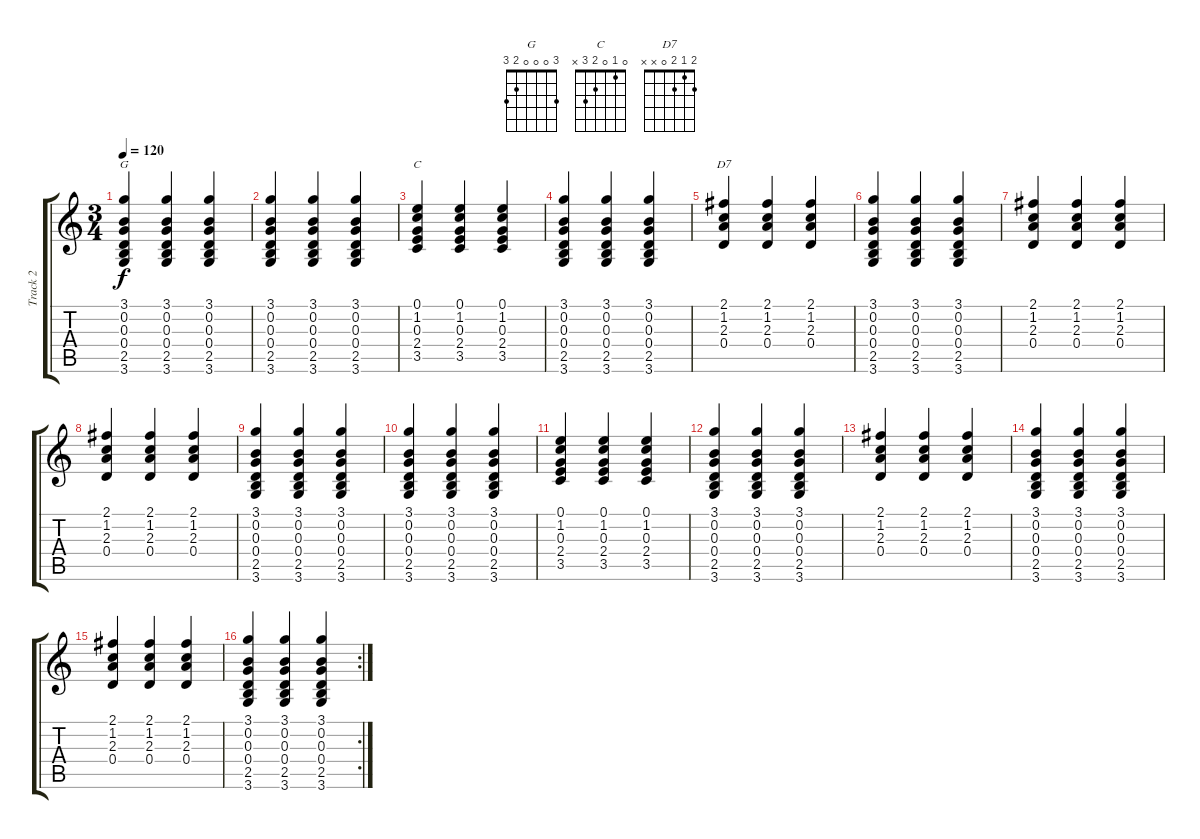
\track ("Track 2" "Track 2") {instrument acousticguitarnylon}
\staff {score tabs}
\tuning (E4 B3 G3 D3 A2 E2) {hide}
\chord ("G" 3 0 0 0 2 3)
\chord ("C" 0 1 0 2 3 x)
\chord ("D7" 2 1 2 0 x x)
\ts (3 4)
\tempo 120
\clef g2
\ks c
(3.1 0.2 0.3 0.4 2.5 3.6).4{ch "G" dy f instrument acousticguitarnylon} (3.1 0.2 0.3 0.4 2.5 3.6).4 (3.1 0.2 0.3 0.4 2.5 3.6).4 |
(3.1 0.2 0.3 0.4 2.5 3.6).4 (3.1 0.2 0.3 0.4 2.5 3.6).4 (3.1 0.2 0.3 0.4 2.5 3.6).4 |
(0.1 1.2 0.3 2.4 3.5).4{ch "C"} (0.1 1.2 0.3 2.4 3.5).4 (0.1 1.2 0.3 2.4 3.5).4 |
(3.1 0.2 0.3 0.4 2.5 3.6).4 (3.1 0.2 0.3 0.4 2.5 3.6).4 (3.1 0.2 0.3 0.4 2.5 3.6).4 |
(2.1 1.2 2.3 0.4).4{ch "D7"} (2.1 1.2 2.3 0.4).4 (2.1 1.2 2.3 0.4).4 |
(3.1 0.2 0.3 0.4 2.5 3.6).4 (3.1 0.2 0.3 0.4 2.5 3.6).4 (3.1 0.2 0.3 0.4 2.5 3.6).4 |
(2.1 1.2 2.3 0.4).4 (2.1 1.2 2.3 0.4).4 (2.1 1.2 2.3 0.4).4 |
(2.1 1.2 2.3 0.4).4 (2.1 1.2 2.3 0.4).4 (2.1 1.2 2.3 0.4).4 |
(3.1 0.2 0.3 0.4 2.5 3.6).4 (3.1 0.2 0.3 0.4 2.5 3.6).4 (3.1 0.2 0.3 0.4 2.5 3.6).4 |
(3.1 0.2 0.3 0.4 2.5 3.6).4 (3.1 0.2 0.3 0.4 2.5 3.6).4 (3.1 0.2 0.3 0.4 2.5 3.6).4 |
(0.1 1.2 0.3 2.4 3.5).4 (0.1 1.2 0.3 2.4 3.5).4 (0.1 1.2 0.3 2.4 3.5).4 |
(3.1 0.2 0.3 0.4 2.5 3.6).4 (3.1 0.2 0.3 0.4 2.5 3.6).4 (3.1 0.2 0.3 0.4 2.5 3.6).4 |
(2.1 1.2 2.3 0.4).4 (2.1 1.2 2.3 0.4).4 (2.1 1.2 2.3 0.4).4 |
(3.1 0.2 0.3 0.4 2.5 3.6).4 (3.1 0.2 0.3 0.4 2.5 3.6).4 (3.1 0.2 0.3 0.4 2.5 3.6).4 |
(2.1 1.2 2.3 0.4).4 (2.1 1.2 2.3 0.4).4 (2.1 1.2 2.3 0.4).4 |
\rc 2
(3.1 0.2 0.3 0.4 2.5 3.6).4 (3.1 0.2 0.3 0.4 2.5 3.6).4 (3.1 0.2 0.3 0.4 2.5 3.6).4
